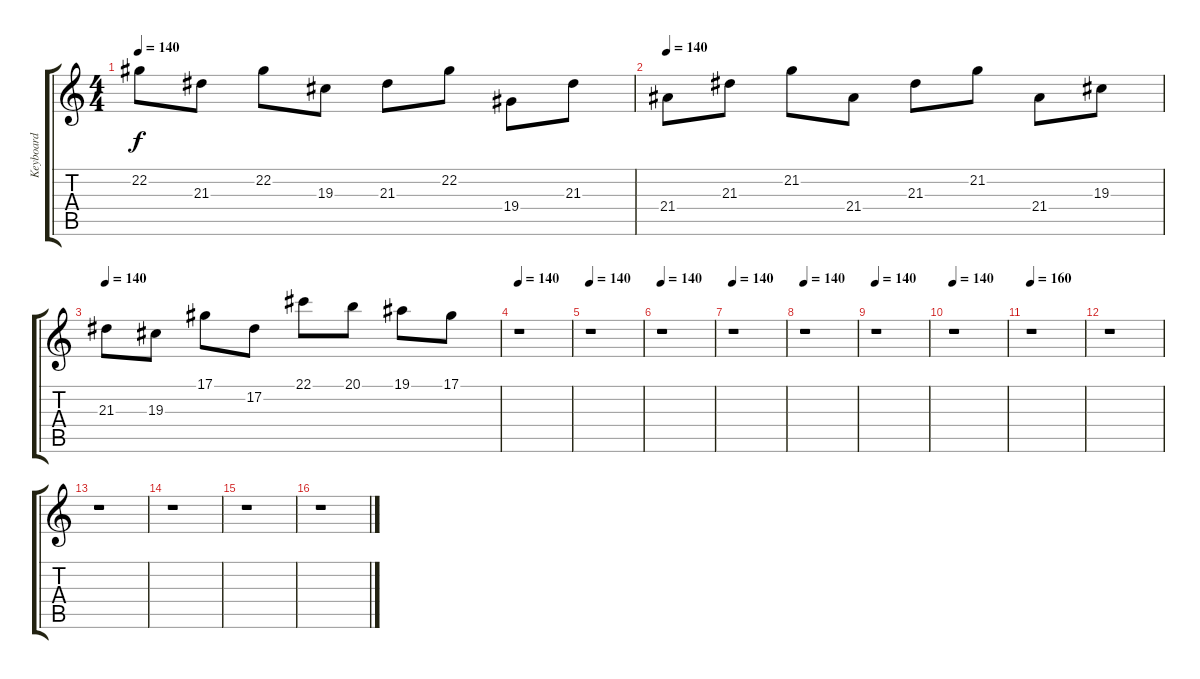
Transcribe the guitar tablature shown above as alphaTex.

\track ("Keyboard" "Keyboard") {instrument synthstrings1}
\staff {score tabs}
\tuning (Eb4 Bb3 Gb3 Db3 Ab2 Db2) {hide}
\ts (4 4)
\tempo 140
\clef g2
\ks c
22.2.8{dy f instrument harpsichord} 21.3.8 22.2.8 19.3.8 21.3.8 22.2.8 19.4.8 21.3.8 |
\tempo 140
21.4.8{instrument harpsichord} 21.3.8 21.2.8 21.4.8 21.3.8 21.2.8 21.4.8 19.3.8 |
\tempo 140
21.3.8{instrument harpsichord} 19.3.8 17.1.8 17.2.8 22.1.8 20.1.8 19.1.8 17.1.8 |
\tempo 140
r.1 |
\tempo 140
r.1 |
\tempo 140
r.1 |
\tempo 140
r.1 |
\tempo 140
r.1 |
\tempo 140
r.1 |
\tempo 140
r.1 |
\tempo 160
r.1 |
r.1 |
r.1 |
r.1 |
r.1 |
r.1
